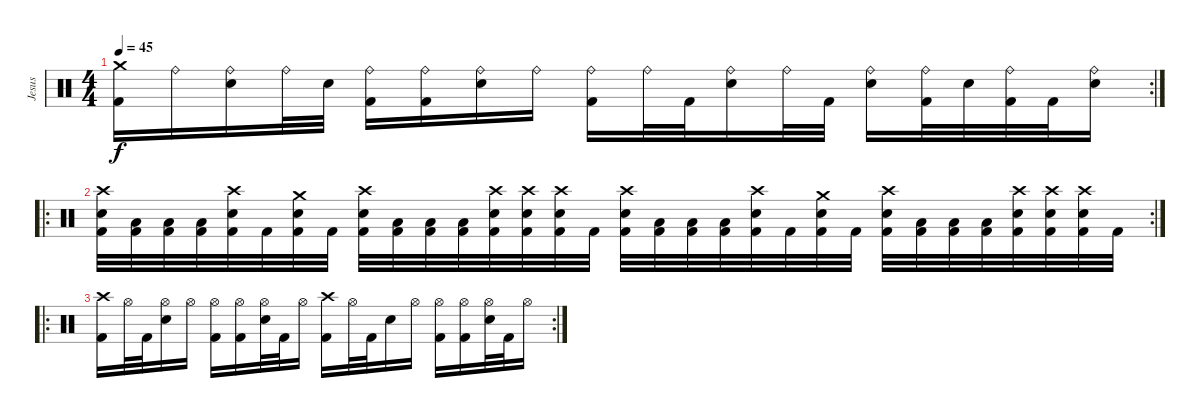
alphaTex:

\track ("Jesus" "Jesus") {instrument percussion}
\staff {score}
\articulation defaults
\rc 2
\ts (4 4)
\tempo 45
\clef neutral
\ks c
("Crash medium (hit)" "Kick (hit) 2").16{dy f} "Ride (bell)".16 ("Ride (bell)" "Metronome (bell)").16 "Ride (bell)".32 "Metronome (bell)".32 ("Ride (bell)" "Kick (hit) 2").16 ("Ride (bell)" "Kick (hit) 2").16 ("Ride (bell)" "Metronome (bell)").16 "Ride (bell)".16 ("Ride (bell)" "Kick (hit) 2").16 "Ride (bell)".32 "Kick (hit) 2".32 ("Ride (bell)" "Metronome (bell)").16 "Ride (bell)".32 "Kick (hit) 2".32 ("Ride (bell)" "Metronome (bell)").16 ("Ride (bell)" "Kick (hit) 2").32 "Metronome (bell)".32 ("Ride (bell)" "Kick (hit) 2").32 "Kick (hit) 2".32 ("Ride (bell)" "Metronome (bell)").16 |
\ro
\rc 2
("Crash high (hit)" "Metronome (bell)" "Kick (hit) 2").32 ("Low Floor Tom (hit)" "Kick (hit) 2").32 ("Low Floor Tom (hit)" "Kick (hit) 2").32 ("Low Floor Tom (hit)" "Kick (hit) 2").32 ("Crash high (hit)" "Metronome (bell)" "Kick (hit) 2").32 "Kick (hit) 2".32 ("Crash medium (hit)" "Metronome (bell)" "Kick (hit) 2").32 "Kick (hit) 2".32 ("Crash high (hit)" "Metronome (bell)" "Kick (hit) 2").32 ("Low Floor Tom (hit)" "Kick (hit) 2").32 ("Low Floor Tom (hit)" "Kick (hit) 2").32 ("Low Floor Tom (hit)" "Kick (hit) 2").32 ("Crash high (hit)" "Metronome (bell)" "Kick (hit) 2").32 ("Crash high (hit)" "Metronome (bell)" "Kick (hit) 2").32 ("Crash high (hit)" "Metronome (bell)" "Kick (hit) 2").32 "Kick (hit) 2".32 ("Crash high (hit)" "Metronome (bell)" "Kick (hit) 2").32 ("Low Floor Tom (hit)" "Kick (hit) 2").32 ("Low Floor Tom (hit)" "Kick (hit) 2").32 ("Low Floor Tom (hit)" "Kick (hit) 2").32 ("Crash high (hit)" "Metronome (bell)" "Kick (hit) 2").32 "Kick (hit) 2".32 ("Crash medium (hit)" "Metronome (bell)" "Kick (hit) 2").32 "Kick (hit) 2".32 ("Crash high (hit)" "Metronome (bell)" "Kick (hit) 2").32 ("Low Floor Tom (hit)" "Kick (hit) 2").32 ("Low Floor Tom (hit)" "Kick (hit) 2").32 ("Low Floor Tom (hit)" "Kick (hit) 2").32 ("Crash high (hit)" "Metronome (bell)" "Kick (hit) 2").32 ("Crash high (hit)" "Metronome (bell)" "Kick (hit) 2").32 ("Crash high (hit)" "Metronome (bell)" "Kick (hit) 2").32 "Kick (hit) 2".32 |
\ro
\rc 2
("Crash high (hit)" "Kick (hit) 2").16 "Hi-Hat (open)".32 "Kick (hit) 2".32 ("Hi-Hat (open)" "Metronome (bell)").16 "Hi-Hat (open)".16 ("Hi-Hat (open)" "Kick (hit) 2").16 ("Hi-Hat (open)" "Kick (hit) 2").16 ("Hi-Hat (open)" "Metronome (bell)").32 "Kick (hit) 2".32 "Hi-Hat (open)".16 ("Crash high (hit)" "Kick (hit) 2").16 "Hi-Hat (open)".32 "Kick (hit) 2".32 "Metronome (bell)".16 "Hi-Hat (open)".16 ("Hi-Hat (open)" "Kick (hit) 2").16 ("Hi-Hat (open)" "Kick (hit) 2").16 ("Hi-Hat (open)" "Metronome (bell)").32 "Kick (hit) 2".32 "Hi-Hat (open)".16
